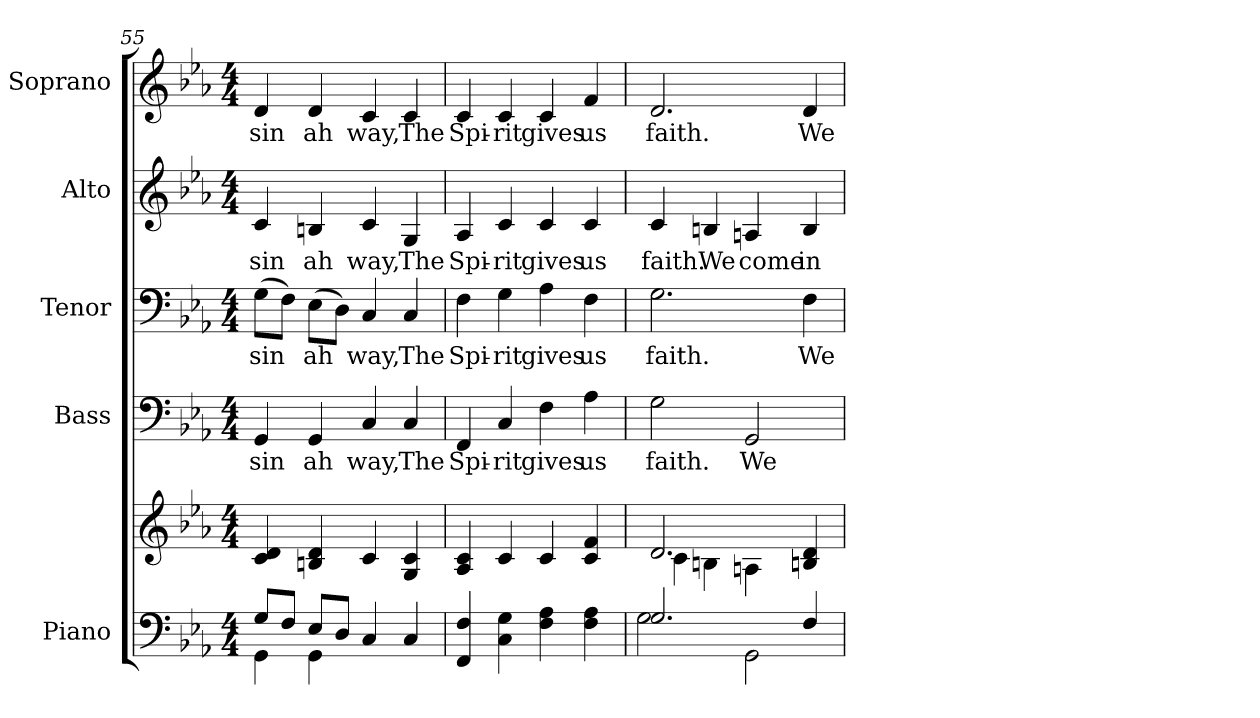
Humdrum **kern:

**kern	**kern	**kern	**text	**kern	**text	**kern	**text	**kern	**text
*part5	*part5	*part4	*part4	*part3	*part3	*part2	*part2	*part1	*part1
*staff6	*staff5	*staff4	*staff4	*staff3	*staff3	*staff2	*staff2	*staff1	*staff1
*I"Piano	*	*I"Bass	*	*I"Tenor	*	*I"Alto	*	*I"Soprano	*
*I'Pno.	*	*I'B.	*	*I'T.	*	*I'A.	*	*I'S.	*
*clefF4	*clefG2	*clefF4	*	*clefF4	*	*clefG2	*	*clefG2	*
*k[b-e-a-]	*k[b-e-a-]	*k[b-e-a-]	*	*k[b-e-a-]	*	*k[b-e-a-]	*	*k[b-e-a-]	*
*E-:	*E-:	*E-:	*	*E-:	*	*E-:	*	*E-:	*
*M4/4	*M4/4	*M4/4	*	*M4/4	*	*M4/4	*	*M4/4	*
=55	=55	=55	=55	=55	=55	=55	=55	=55	=55
*^	*	*	*	*	*	*	*	*	*
!	!	!	!	!LO:LY:b:color=#000000	!	!	!	!	!	!
!	!	!	!	!	!	!LO:LY:b:color=#000000	!	!	!	!
!	!	!	!	!	!	!	!	!LO:LY:b:color=#000000	!	!
!	!	!	!	!	!	!	!	!	!	!LO:LY:b:color=#000000
8Gi/L	4GGi\	4ci/ 4di	4GGi/	sin	(8Gi\L	sin	4ci/	sin	4di/	sin
8Fi/J	.	.	.	.	8Fi\J)	.	.	.	.	.
!	!	!	!	!LO:LY:b:color=#000000	!	!	!	!	!	!
!	!	!	!	!	!	!LO:LY:b:color=#000000	!	!	!	!
!	!	!	!	!	!	!	!	!LO:LY:b:color=#000000	!	!
!	!	!	!	!	!	!	!	!	!	!LO:LY:b:color=#000000
8E-i/L	4GGi\	4Bni/ 4di	4GGi/	ah	(8E-i\L	ah	4Bni/	ah	4di/	ah
8Di/J	.	.	.	.	8Di\J)	.	.	.	.	.
!	!	!	!	!LO:LY:b:color=#000000	!	!	!	!	!	!
!	!	!	!	!	!	!LO:LY:b:color=#000000	!	!	!	!
!	!	!	!	!	!	!	!	!LO:LY:b:color=#000000	!	!
!	!	!	!	!	!	!	!	!	!	!LO:LY:b:color=#000000
4Ci/	2ryy	4ci/	4Ci/	way,	4Ci/	way,	4ci/	way,	4ci/	way,
!	!	!	!	!LO:LY:b:color=#000000	!	!	!	!	!	!
!	!	!	!	!	!	!LO:LY:b:color=#000000	!	!	!	!
!	!	!	!	!	!	!	!	!LO:LY:b:color=#000000	!	!
!	!	!	!	!	!	!	!	!	!	!LO:LY:b:color=#000000
4Ci/	.	4Gi/ 4ci	4Ci/	The	4Ci/	The	4Gi/	The	4ci/	The
*v	*v	*	*	*	*	*	*	*	*	*
!!LO:PB:g=z
=56	=56	=56	=56	=56	=56	=56	=56	=56	=56
!	!	!	!LO:LY:b:color=#000000	!	!	!	!	!	!
!	!	!	!	!	!LO:LY:b:color=#000000	!	!	!	!
!	!	!	!	!	!	!	!LO:LY:b:color=#000000	!	!
!	!	!	!	!	!	!	!	!	!LO:LY:b:color=#000000
4FFi/ 4Fi	4A-i/ 4ci	4FFi/	Spi-	4Fi\	Spi-	4A-i/	Spi-	4ci/	Spi-
!	!	!	!LO:LY:b:color=#000000	!	!	!	!	!	!
!	!	!	!	!	!LO:LY:b:color=#000000	!	!	!	!
!	!	!	!	!	!	!	!LO:LY:b:color=#000000	!	!
!	!	!	!	!	!	!	!	!	!LO:LY:b:color=#000000
4Ci\ 4Gi	4ci/	4Ci/	-rit	4Gi\	-rit	4ci/	-rit	4ci/	-rit
!	!	!	!LO:LY:b:color=#000000	!	!	!	!	!	!
!	!	!	!	!	!LO:LY:b:color=#000000	!	!	!	!
!	!	!	!	!	!	!	!LO:LY:b:color=#000000	!	!
!	!	!	!	!	!	!	!	!	!LO:LY:b:color=#000000
4Fi\ 4A-i	4ci/	4Fi\	gives	4A-i\	gives	4ci/	gives	4ci/	gives
!	!	!	!LO:LY:b:color=#000000	!	!	!	!	!	!
!	!	!	!	!	!LO:LY:b:color=#000000	!	!	!	!
!	!	!	!	!	!	!	!LO:LY:b:color=#000000	!	!
!	!	!	!	!	!	!	!	!	!LO:LY:b:color=#000000
4Fi\ 4A-i	4ci/ 4fi	4A-i\	us	4Fi\	us	4ci/	us	4fi/	us
=57	=57	=57	=57	=57	=57	=57	=57	=57	=57
*^	*^	*	*	*	*	*	*	*	*
!	!	!	!	!	!LO:LY:b:color=#000000	!	!	!	!	!	!
!	!	!	!	!	!	!	!LO:LY:b:color=#000000	!	!	!	!
!	!	!	!	!	!	!	!	!	!LO:LY:b:color=#000000	!	!
!	!	!	!	!	!	!	!	!	!	!	!LO:LY:b:color=#000000
2.Gi/	2Gi\	2.di/	4ci\	2Gi\	faith.	2.Gi\	faith.	4ci/	faith.	2.di/	faith.
!	!	!	!	!	!	!	!	!	!LO:LY:b:color=#000000	!	!
.	.	.	4Bni\	.	.	.	.	4Bni/	We	.	.
!	!	!	!	!	!LO:LY:b:color=#000000	!	!	!	!	!	!
!	!	!	!	!	!	!	!	!	!LO:LY:b:color=#000000	!	!
.	2GGi\	.	4Ani\	2GGi/	We	.	.	4Ani/	come	.	.
!	!	!	!	!	!	!	!LO:LY:b:color=#000000	!	!	!	!
!	!	!	!	!	!	!	!	!	!LO:LY:b:color=#000000	!	!
!	!	!	!	!	!	!	!	!	!	!	!LO:LY:b:color=#000000
4Fi/	.	4Bni/ 4di	4ryy	.	.	4Fi\	We	4Bi/	in-	4di/	We
*v	*v	*	*	*	*	*	*	*	*	*	*
*	*v	*v	*	*	*	*	*	*	*	*
=	=	=	=	=	=	=	=	=	=
*-	*-	*-	*-	*-	*-	*-	*-	*-	*-
